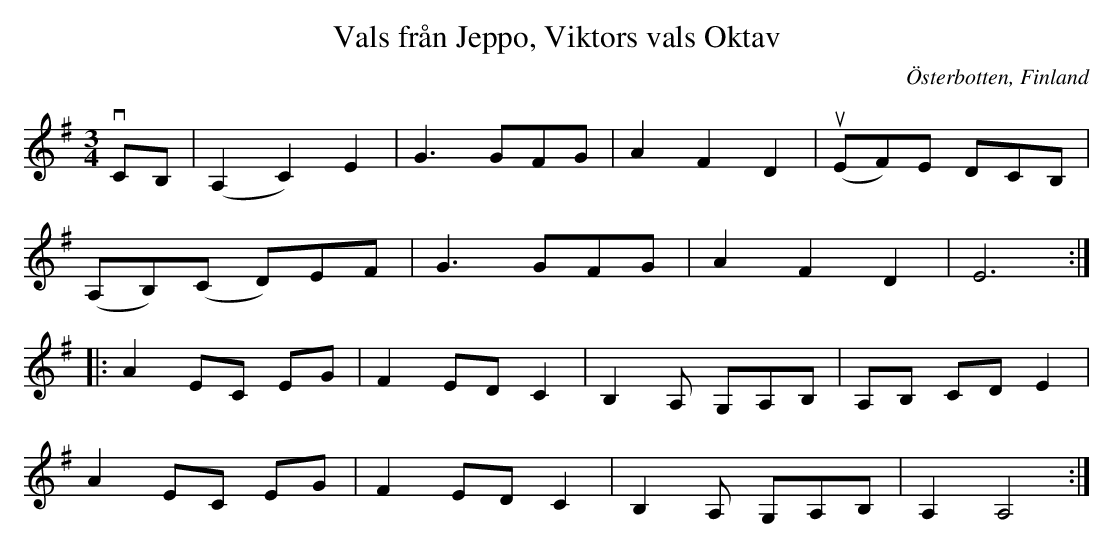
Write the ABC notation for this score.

X:1
T:Vals från Jeppo, Viktors vals Oktav
O:Österbotten, Finland
M:3/4
L:1/8
K:Ador
vCB, | (A,2 C2) E2 | G3/1GFG | A2 F2 D2 | u(EF)E DCB, |
      (A,B,)(C D)EF  | G3/1GFG | A2 F2 D2 | E6:|
|: A2 EC EG | F2 EDC2 | B,2A, G,A,B, | A,B, CD E2 |
   A2 EC EG | F2 EDC2 | B,2A, G,A,B, | A,2 A,4 :|
